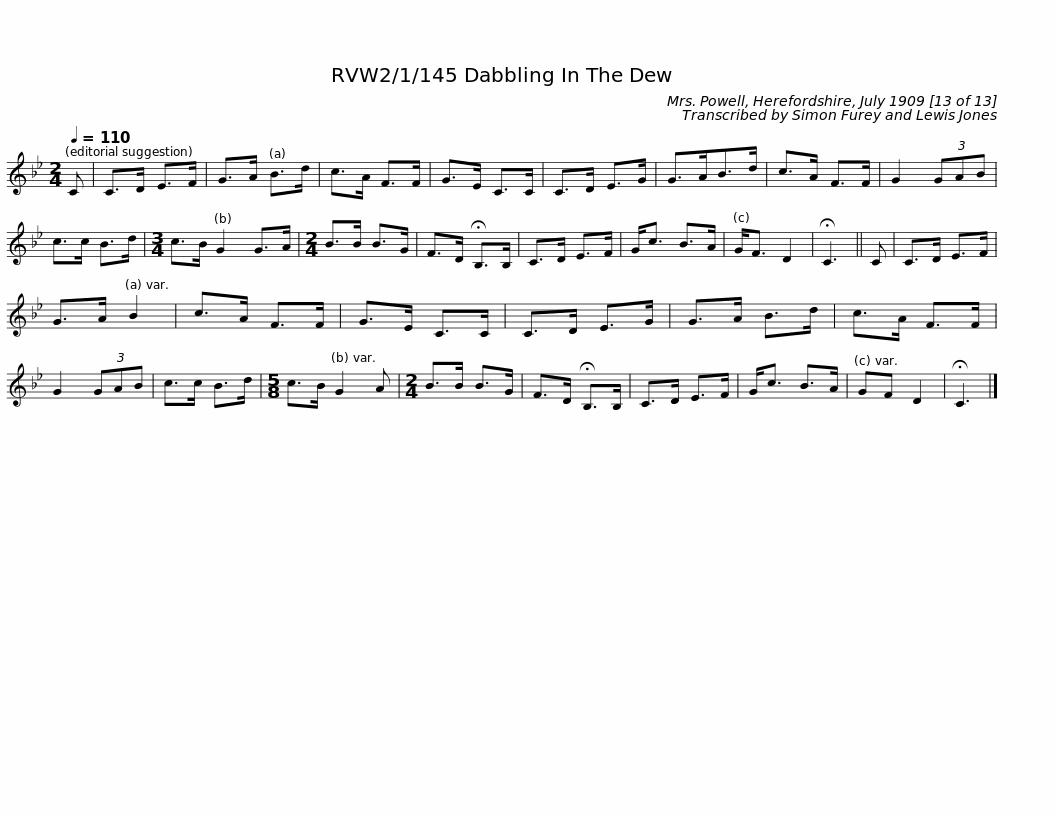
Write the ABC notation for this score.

X:1
L:1/8
Q:1/4=110
M:2/4
I:linebreak $
K:Bb
V:1 treble
V:1
 C | C>D E>F | G>A B>d | c>A F>F | G>E C>C | %5
 C>D E>G |$ G>AB>d | c>A F>F | G2 (3GAB | c>c B>d | %10
[M:3/4] c>B G2 G>A |$[M:2/4] B>B B>G | F>D !fermata!B,>B, | C>D E>F | G<c B>A | %15
 G<F D2 | !fermata!C3 ||$ C | C>D E>F | G>A B2 | %20
 c>A F>F | G>E C>C | C>D E>G |$ G>A B>d | c>A F>F | %25
 G2 (3GAB | c>c B>d |[M:5/8] c>B G2 A |$[M:2/4] B>B B>G | F>D !fermata!B,>B, | %30
 C>D E>F | G<c B>A | GF D2 | !fermata!C3 |] %34
